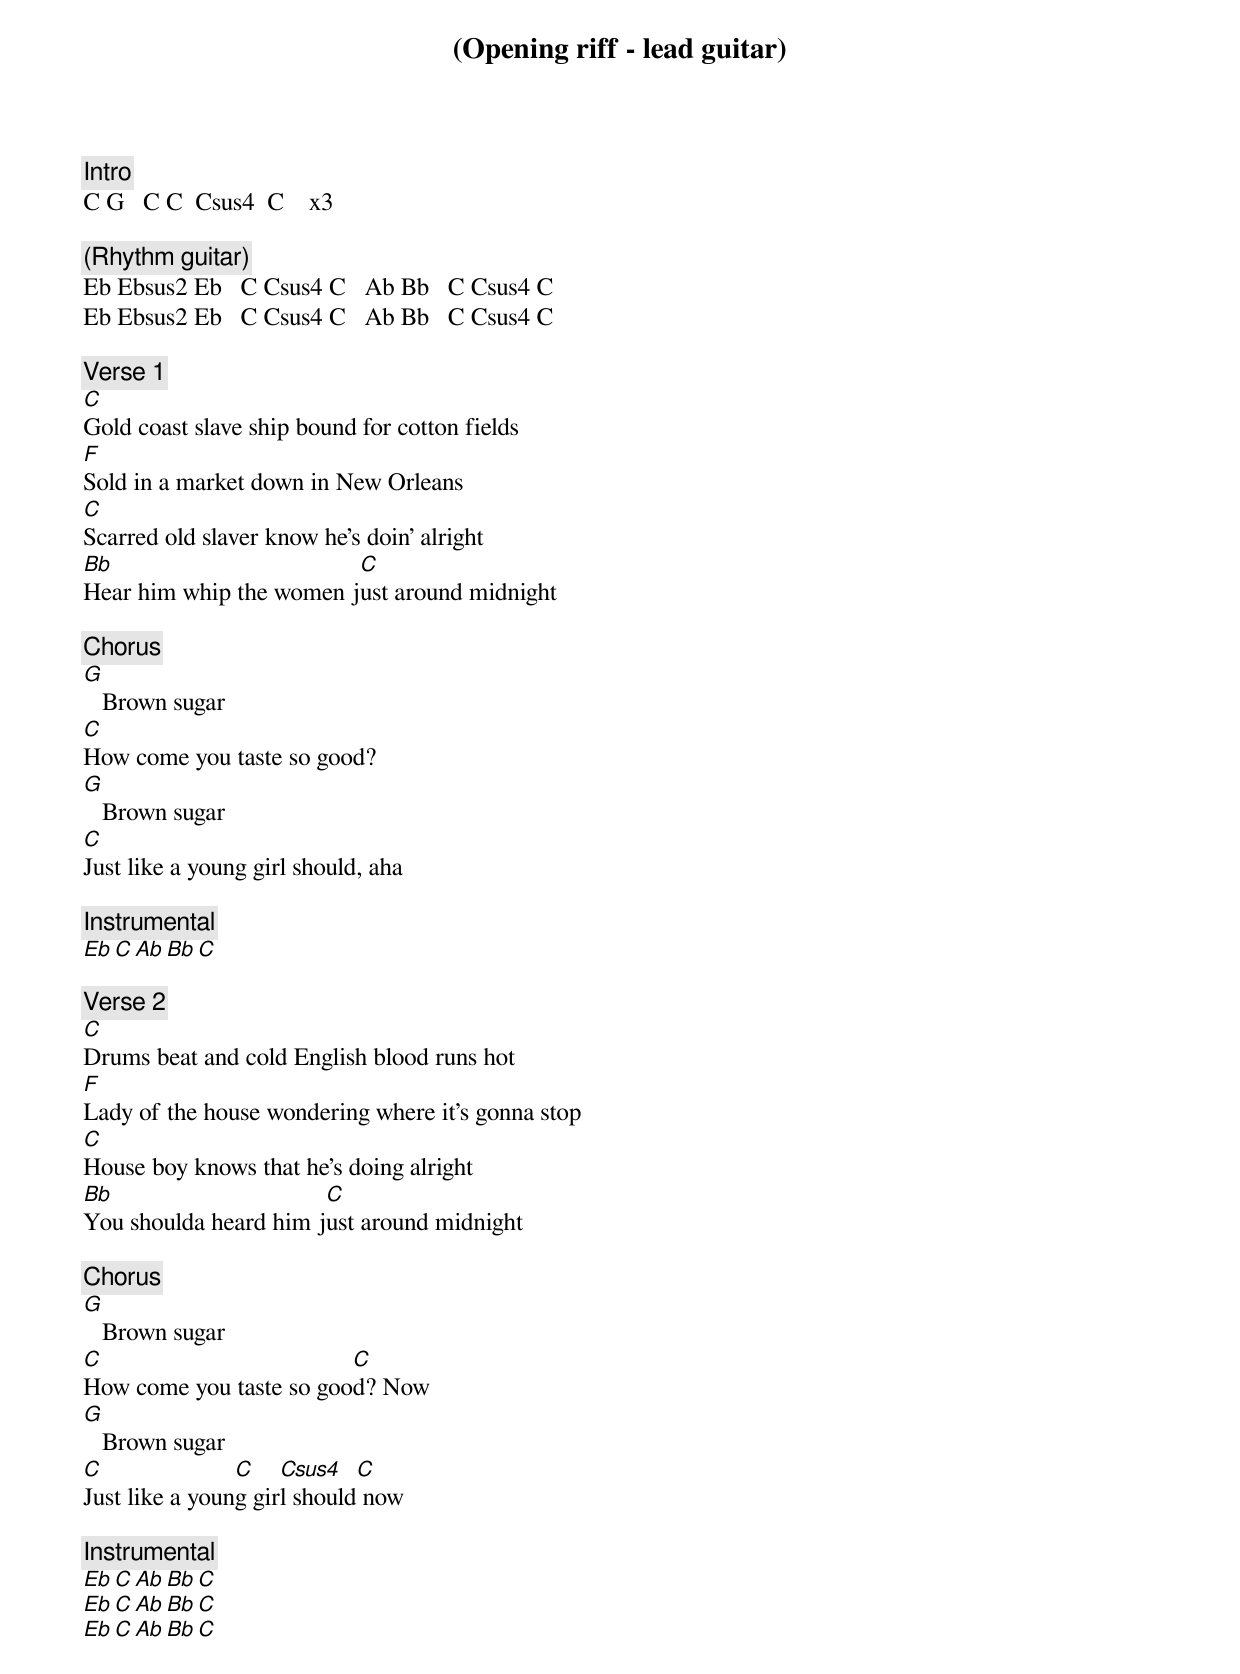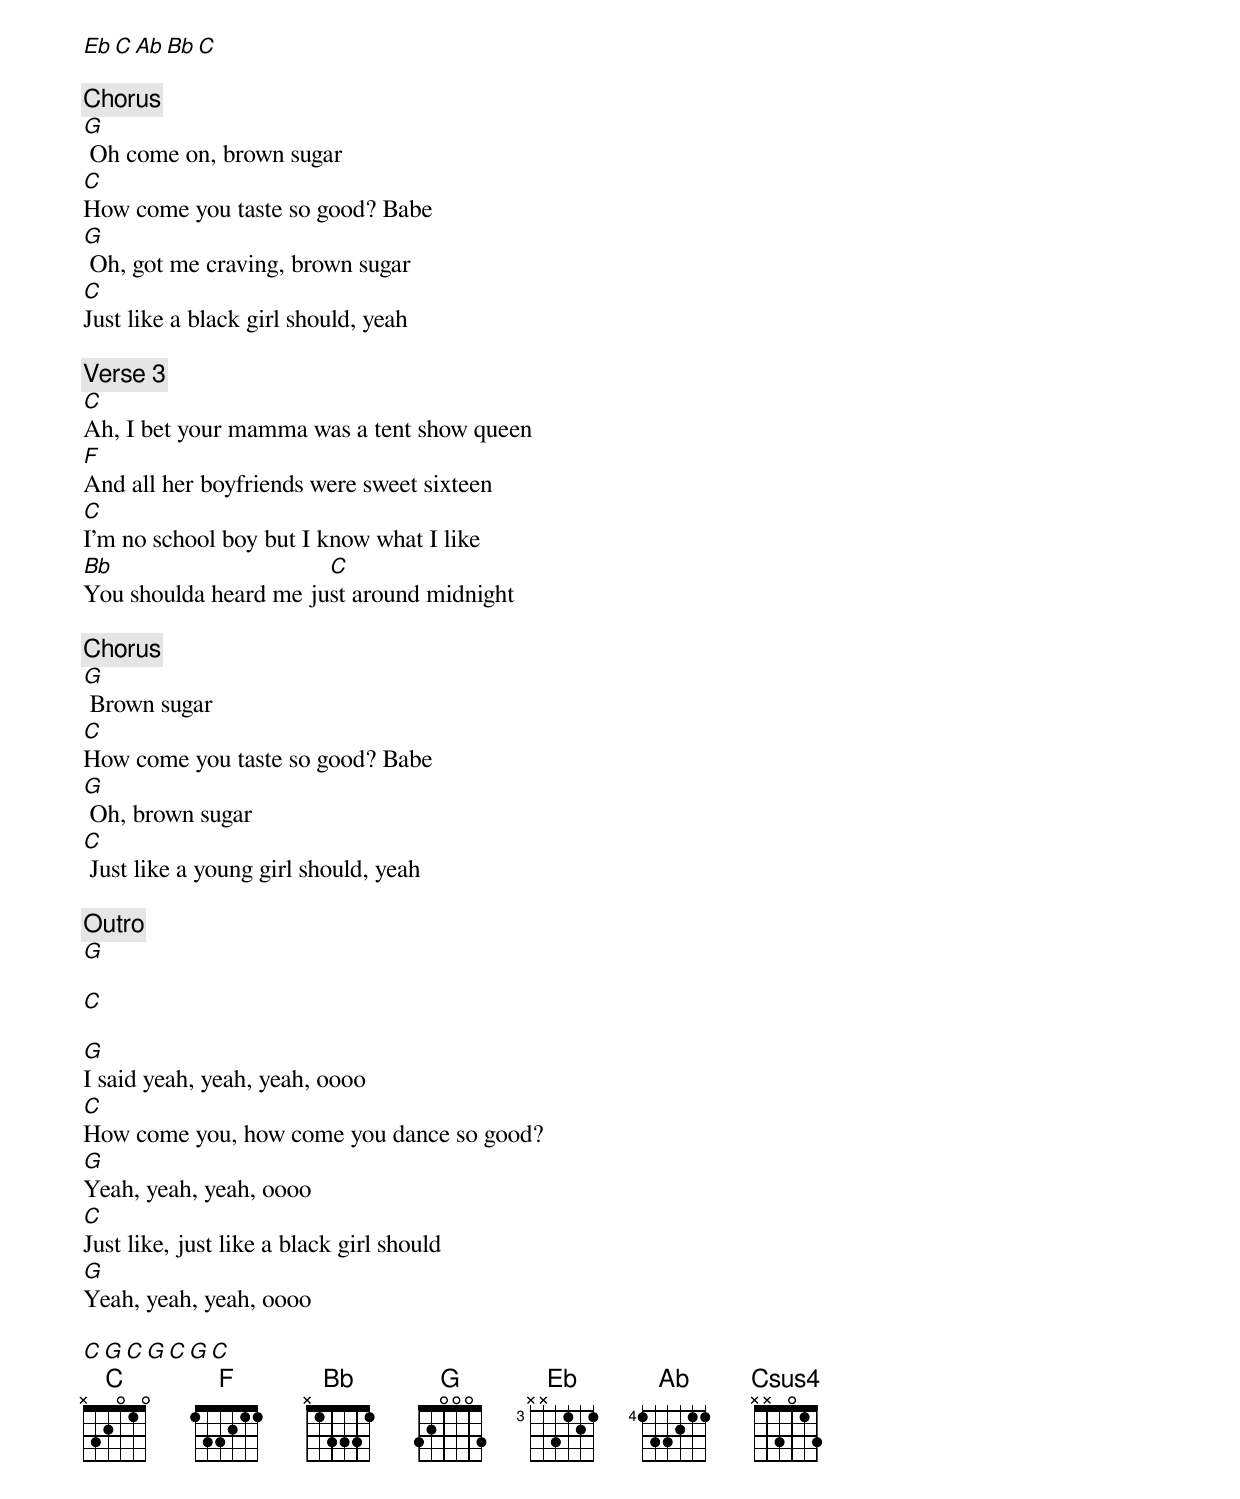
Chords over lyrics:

[Intro]
(Opening riff - lead guitar)
C G   C C  Csus4  C    x3

(Rhythm guitar)
Eb Ebsus2 Eb   C Csus4 C   Ab Bb   C Csus4 C
Eb Ebsus2 Eb   C Csus4 C   Ab Bb   C Csus4 C

[Verse 1]
C
Gold coast slave ship bound for cotton fields
F
Sold in a market down in New Orleans
C
Scarred old slaver know he's doin' alright
Bb                       C
Hear him whip the women just around midnight

[Chorus]
G
   Brown sugar
C
How come you taste so good?
G
   Brown sugar
C
Just like a young girl should, aha

[Instrumental]
Eb C Ab Bb C

[Verse 2]
C
Drums beat and cold English blood runs hot
F
Lady of the house wondering where it's gonna stop
C
House boy knows that he's doing alright
Bb                     C
You shoulda heard him just around midnight

[Chorus]
G
   Brown sugar
C                        C
How come you taste so good? Now
G
   Brown sugar
C               C    Csus4   C
Just like a young girl should now

[Instrumental]
Eb C Ab Bb C
Eb C Ab Bb C
Eb C Ab Bb C
Eb C Ab Bb C

[Chorus]
G
 Oh come on, brown sugar
C
How come you taste so good? Babe
G
 Oh, got me craving, brown sugar
C
Just like a black girl should, yeah

[Verse 3]
C
Ah, I bet your mamma was a tent show queen
F
And all her boyfriends were sweet sixteen
C
I'm no school boy but I know what I like
Bb                     C
You shoulda heard me just around midnight

[Chorus]
G
 Brown sugar
C
How come you taste so good? Babe
G
 Oh, brown sugar
C
 Just like a young girl should, yeah

[Outro]
G

C

G
I said yeah, yeah, yeah, oooo
C
How come you, how come you dance so good?
G
Yeah, yeah, yeah, oooo
C
Just like, just like a black girl should
G
Yeah, yeah, yeah, oooo

C G C G C G C
